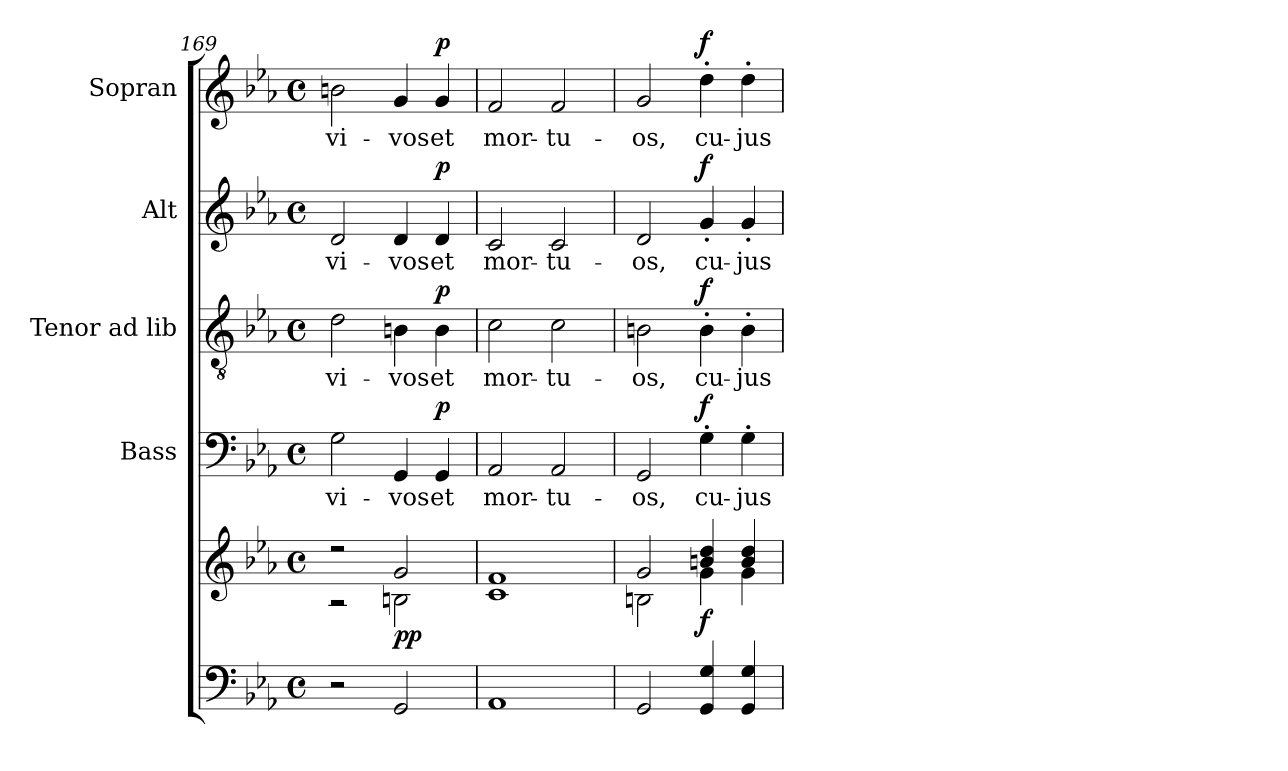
**kern	**kern	**dynam	**kern	**text	**dynam	**kern	**text	**dynam	**kern	**text	**dynam	**kern	**text	**dynam
*part5	*part5	*part5	*part4	*part4	*part4	*part3	*part3	*part3	*part2	*part2	*part2	*part1	*part1	*part1
*staff6	*staff5	*staff5/6	*staff4	*staff4	*staff4	*staff3	*staff3	*staff3	*staff2	*staff2	*staff2	*staff1	*staff1	*staff1
*	*	*	*I"Bass	*	*	*I"Tenor ad lib	*	*	*I"Alt	*	*	*I"Sopran	*	*
*	*	*	*I'B	*	*	*I'T	*	*	*I'A	*	*	*I'S	*	*
*clefF4	*clefG2	*	*clefF4	*	*	*clefGv2	*	*	*clefG2	*	*	*clefG2	*	*
*k[b-e-a-]	*k[b-e-a-]	*	*k[b-e-a-]	*	*	*k[b-e-a-]	*	*	*k[b-e-a-]	*	*	*k[b-e-a-]	*	*
*E-:	*E-:	*	*E-:	*	*	*E-:	*	*	*E-:	*	*	*E-:	*	*
*M4/4	*M4/4	*	*M4/4	*	*	*M4/4	*	*	*M4/4	*	*	*M4/4	*	*
*met(c)	*met(c)	*	*met(c)	*	*	*met(c)	*	*	*met(c)	*	*	*met(c)	*	*
=169	=169	=169	=169	=169	=169	=169	=169	=169	=169	=169	=169	=169	=169	=169
*	*^	*	*	*	*	*	*	*	*	*	*	*	*	*
!	!	!	!	!	!LO:LY:b	!	!	!LO:LY:b	!	!	!LO:LY:b	!	!	!LO:LY:b	!
2r	2r	2r	.	2G\	vi-	.	2d\	vi-	.	2d/	vi-	.	2bn\	vi-	.
!	!	!	!LO:DY:b	!	!LO:LY:b	!	!	!LO:LY:b	!	!	!LO:LY:b	!	!	!LO:LY:b	!
2GG/	2g/	2Bn\	pp	4GG/	-vos	.	4Bn\	-vos	.	4d/	-vos	.	4g/	-vos	.
!	!	!	!	!	!LO:LY:b	!LO:DY:a	!	!LO:LY:b	!LO:DY:a	!	!LO:LY:b	!LO:DY:a	!	!LO:LY:b	!LO:DY:a
.	.	.	.	4GG/	et	p	4B\	et	p	4d/	et	p	4g/	et	p
=170	=170	=170	=170	=170	=170	=170	=170	=170	=170	=170	=170	=170	=170	=170	=170
!	!	!	!	!	!LO:LY:b	!	!	!LO:LY:b	!	!	!LO:LY:b	!	!	!LO:LY:b	!
1AA-	1f	1c	.	2AA-/	mor-	.	2c\	mor-	.	2c/	mor-	.	2f/	mor-	.
!	!	!	!	!	!LO:LY:b	!	!	!LO:LY:b	!	!	!LO:LY:b	!	!	!LO:LY:b	!
.	.	.	.	2AA-/	-tu-	.	2c\	-tu-	.	2c/	-tu-	.	2f/	-tu-	.
=171	=171	=171	=171	=171	=171	=171	=171	=171	=171	=171	=171	=171	=171	=171	=171
!	!	!	!	!	!LO:LY:b	!	!	!LO:LY:b	!	!	!LO:LY:b	!	!	!LO:LY:b	!
2GG/	2g/	2Bn\	.	2GG/	-os,	.	2Bn\	-os,	.	2d/	-os,	.	2g/	-os,	.
!	!	!	!LO:DY:b	!	!LO:LY:b	!LO:DY:a	!	!LO:LY:b	!LO:DY:a	!	!LO:LY:b	!LO:DY:a	!	!LO:LY:b	!LO:DY:a
4GG/ 4G/	4bn/ 4dd/	4g\	f	4G'>\	cu-	f	4B'>\	cu-	f	4g'</	cu-	f	4dd'>\	cu-	f
!	!	!	!	!	!LO:LY:b	!	!	!LO:LY:b	!	!	!LO:LY:b	!	!	!LO:LY:b	!
4GG/ 4G/	4b/ 4dd/	4g\	.	4G'>\	-jus	.	4B'>\	-jus	.	4g'</	-jus	.	4dd'>\	-jus	.
*	*v	*v	*	*	*	*	*	*	*	*	*	*	*	*	*
=	=	=	=	=	=	=	=	=	=	=	=	=	=	=
*-	*-	*-	*-	*-	*-	*-	*-	*-	*-	*-	*-	*-	*-	*-
